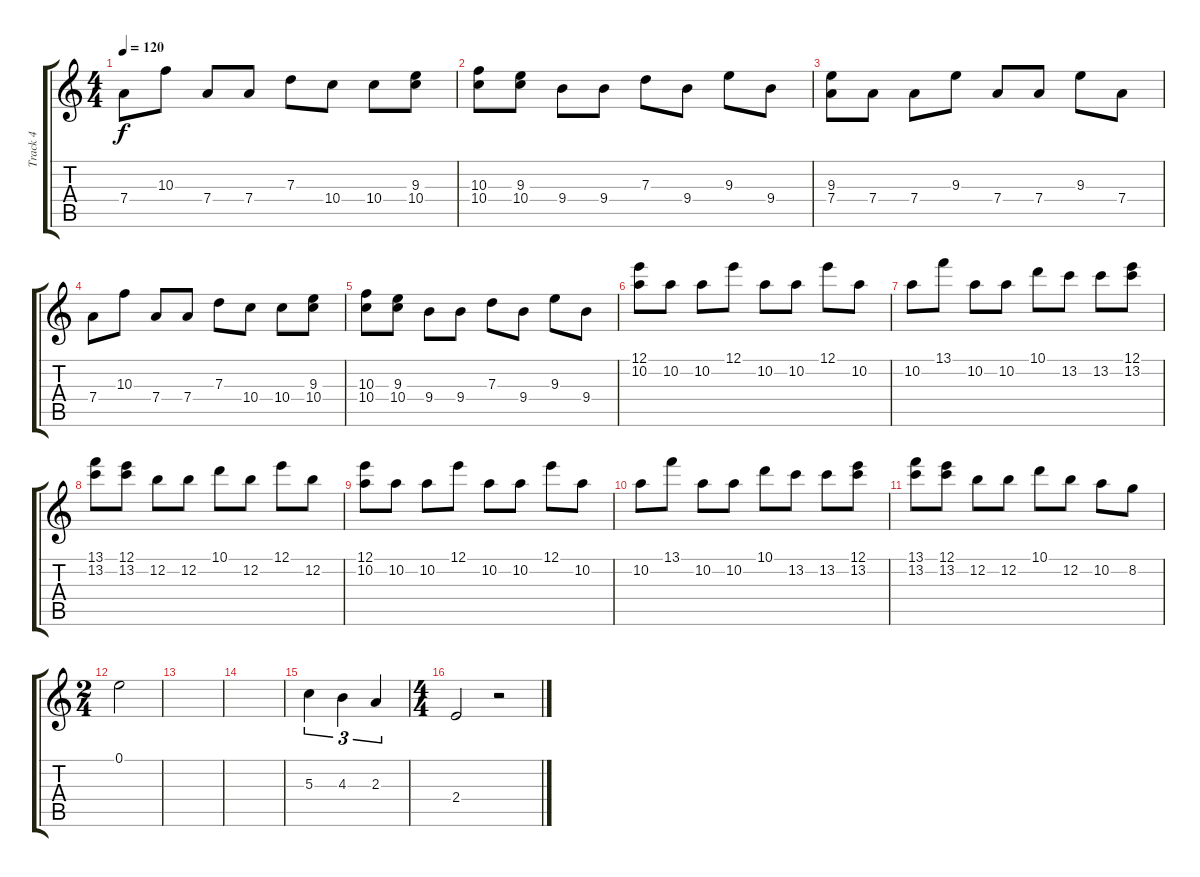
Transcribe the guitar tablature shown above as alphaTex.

\track ("Track 4" "Track 4") {instrument acousticguitarsteel}
\staff {score tabs}
\tuning (E4 B3 G3 D3 A2 E2) {hide}
\ts (4 4)
\tempo 120
\clef g2
\ks c
7.4.8{dy f} 10.3.8 7.4.8 7.4.8 7.3.8 10.4.8 10.4.8 (9.3 10.4).8 |
(10.3 10.4).8 (9.3 10.4).8 9.4.8 9.4.8 7.3.8 9.4.8 9.3.8 9.4.8 |
(9.3 7.4).8 7.4.8 7.4.8 9.3.8 7.4.8 7.4.8 9.3.8 7.4.8 |
7.4.8 10.3.8 7.4.8 7.4.8 7.3.8 10.4.8 10.4.8 (9.3 10.4).8 |
(10.3 10.4).8 (9.3 10.4).8 9.4.8 9.4.8 7.3.8 9.4.8 9.3.8 9.4.8 |
(12.1 10.2).8 10.2.8 10.2.8 12.1.8 10.2.8 10.2.8 12.1.8 10.2.8 |
10.2.8 13.1.8 10.2.8 10.2.8 10.1.8 13.2.8 13.2.8 (12.1 13.2).8 |
(13.1 13.2).8 (12.1 13.2).8 12.2.8 12.2.8 10.1.8 12.2.8 12.1.8 12.2.8 |
(12.1 10.2).8 10.2.8 10.2.8 12.1.8 10.2.8 10.2.8 12.1.8 10.2.8 |
10.2.8 13.1.8 10.2.8 10.2.8 10.1.8 13.2.8 13.2.8 (12.1 13.2).8 |
(13.1 13.2).8 (12.1 13.2).8 12.2.8 12.2.8 10.1.8 12.2.8 10.2.8 8.2.8 |
\ts (2 4)
0.1.2 |
|
|
5.3.4{tu (3 2)} 4.3.4{tu (3 2)} 2.3.4{tu (3 2)} |
\ts (4 4)
2.4.2 r.2
